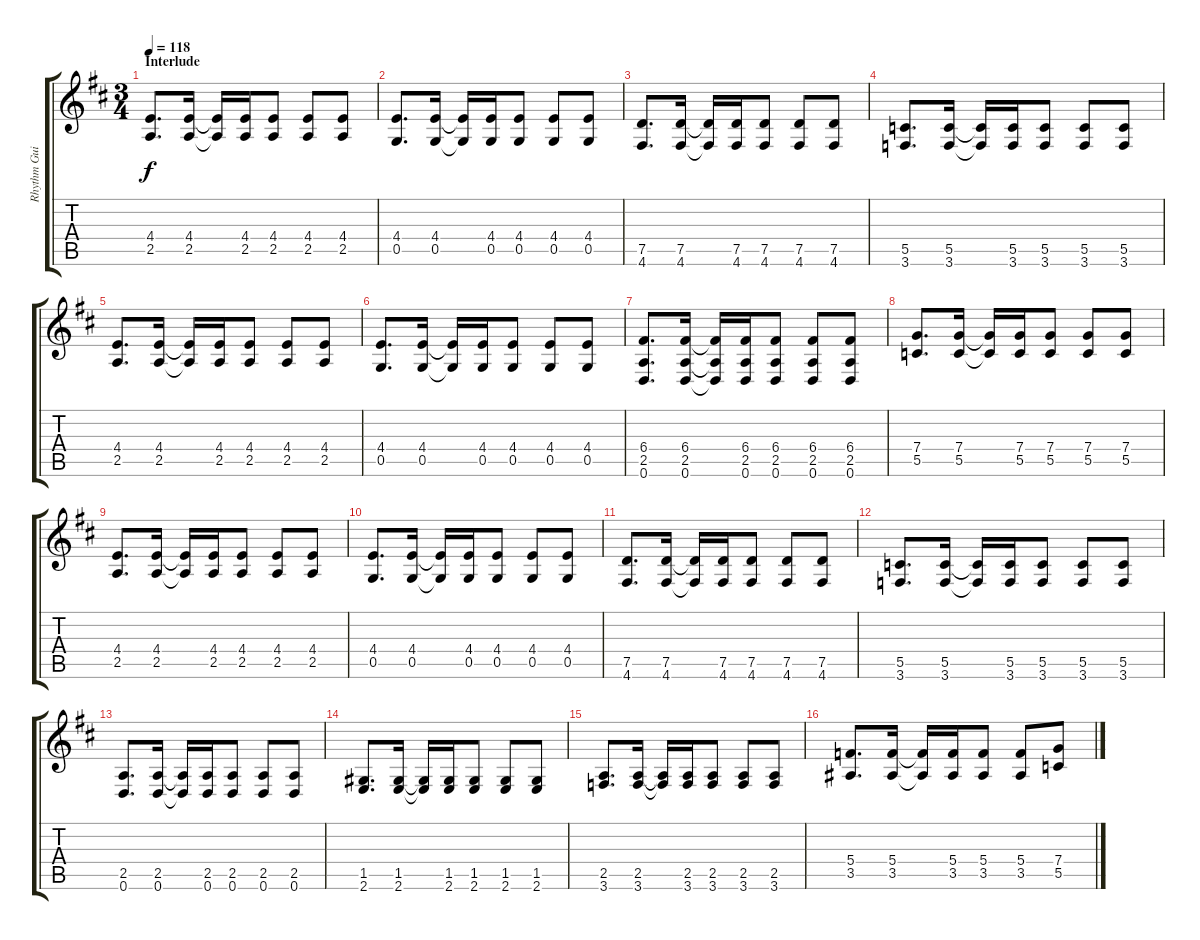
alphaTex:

\track ("Rhythm Guitar 2" "Rhythm Gui") {instrument distortionguitar}
\staff {score tabs}
\tuning (D4 A3 F3 C3 G2 D2) {hide}
\ts (3 4)
\section ("" "Interlude")
\tempo 118
\clef g2
\ks bminor
(4.4 2.5).8{d dy f} (4.4 2.5).16 (4.4{t} 2.5{t}).16 (4.4 2.5).16 (4.4 2.5).8 (4.4 2.5).8 (4.4 2.5).8 |
(4.4 0.5).8{d} (4.4 0.5).16 (4.4{t} 0.5{t}).16 (4.4 0.5).16 (4.4 0.5).8 (4.4 0.5).8 (4.4 0.5).8 |
(7.5 4.6).8{d} (7.5 4.6).16 (7.5{t} 4.6{t}).16 (7.5 4.6).16 (7.5 4.6).8 (7.5 4.6).8 (7.5 4.6).8 |
(5.5 3.6).8{d} (5.5 3.6).16 (5.5{t} 3.6{t}).16 (5.5 3.6).16 (5.5 3.6).8 (5.5 3.6).8 (5.5 3.6).8 |
(4.4 2.5).8{d} (4.4 2.5).16 (4.4{t} 2.5{t}).16 (4.4 2.5).16 (4.4 2.5).8 (4.4 2.5).8 (4.4 2.5).8 |
(4.4 0.5).8{d} (4.4 0.5).16 (4.4{t} 0.5{t}).16 (4.4 0.5).16 (4.4 0.5).8 (4.4 0.5).8 (4.4 0.5).8 |
(6.4 2.5 0.6).8{d} (6.4 2.5 0.6).16 (6.4{t} 2.5{t} 0.6{t}).16 (6.4 2.5 0.6).16 (6.4 2.5 0.6).8 (6.4 2.5 0.6).8 (6.4 2.5 0.6).8 |
(7.4 5.5).8{d} (7.4 5.5).16 (7.4{t} 5.5{t}).16 (7.4 5.5).16 (7.4 5.5).8 (7.4 5.5).8 (7.4 5.5).8 |
(4.4 2.5).8{d} (4.4 2.5).16 (4.4{t} 2.5{t}).16 (4.4 2.5).16 (4.4 2.5).8 (4.4 2.5).8 (4.4 2.5).8 |
(4.4 0.5).8{d} (4.4 0.5).16 (4.4{t} 0.5{t}).16 (4.4 0.5).16 (4.4 0.5).8 (4.4 0.5).8 (4.4 0.5).8 |
(7.5 4.6).8{d} (7.5 4.6).16 (7.5{t} 4.6{t}).16 (7.5 4.6).16 (7.5 4.6).8 (7.5 4.6).8 (7.5 4.6).8 |
(5.5 3.6).8{d} (5.5 3.6).16 (5.5{t} 3.6{t}).16 (5.5 3.6).16 (5.5 3.6).8 (5.5 3.6).8 (5.5 3.6).8 |
(2.5 0.6).8{d} (2.5 0.6).16 (2.5{t} 0.6{t}).16 (2.5 0.6).16 (2.5 0.6).8 (2.5 0.6).8 (2.5 0.6).8 |
(1.5 2.6).8{d} (1.5 2.6).16 (1.5{t} 2.6{t}).16 (1.5 2.6).16 (1.5 2.6).8 (1.5 2.6).8 (1.5 2.6).8 |
(2.5 3.6).8{d} (2.5 3.6).16 (2.5{t} 3.6{t}).16 (2.5 3.6).16 (2.5 3.6).8 (2.5 3.6).8 (2.5 3.6).8 |
(5.4 3.5).8{d} (5.4 3.5).16 (5.4{t} 3.5{t}).16 (5.4 3.5).16 (5.4 3.5).8 (5.4 3.5).8 (7.4 5.5).8
